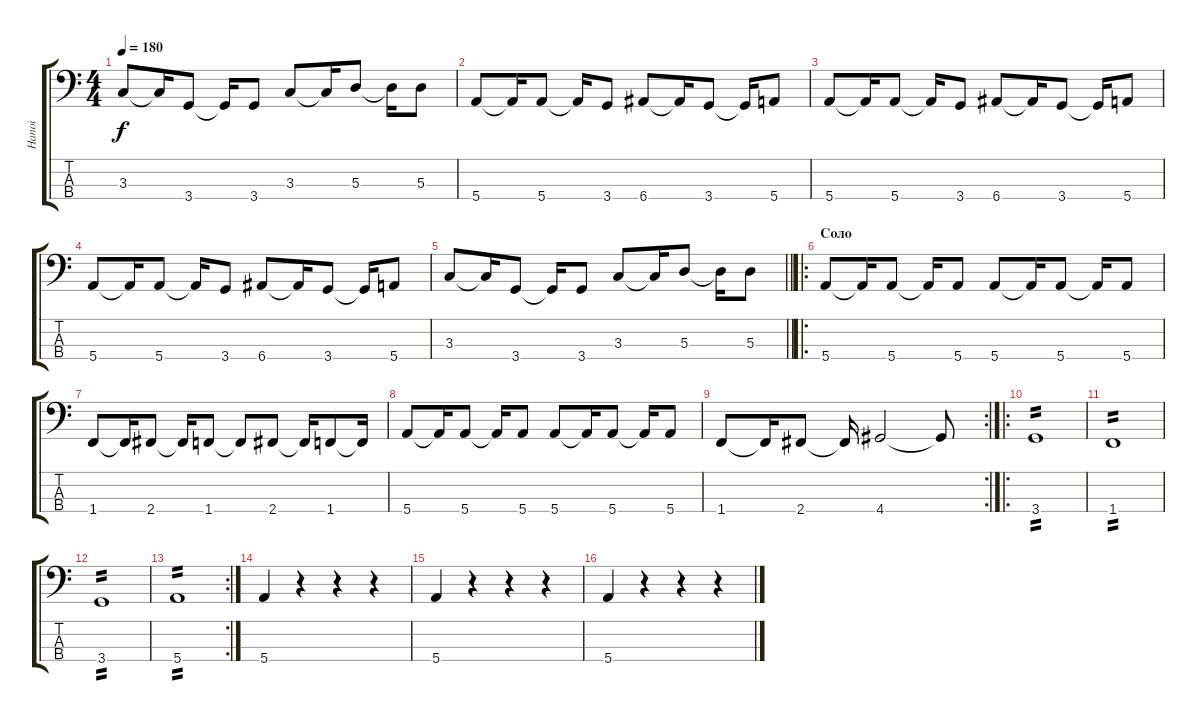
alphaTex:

\track ("Hanoi" "Hanoi") {instrument electricbassfinger}
\staff {score tabs}
\tuning (G2 D2 A1 E1) {hide}
\ts (4 4)
\tempo 180
\clef f4
\ks c
3.3.8{dy f} 3.3{t}.16 3.4.8 3.4{t}.16 3.4.8 3.3.8 3.3{t}.16 5.3.8 5.3{t}.16 5.3.8 |
5.4.8 5.4{t}.16 5.4.8 5.4{t}.16 3.4.8 6.4.8 6.4{t}.16 3.4.8 3.4{t}.16 5.4.8 |
5.4.8 5.4{t}.16 5.4.8 5.4{t}.16 3.4.8 6.4.8 6.4{t}.16 3.4.8 3.4{t}.16 5.4.8 |
5.4.8 5.4{t}.16 5.4.8 5.4{t}.16 3.4.8 6.4.8 6.4{t}.16 3.4.8 3.4{t}.16 5.4.8 |
\barLineRight lightlight
3.3.8 3.3{t}.16 3.4.8 3.4{t}.16 3.4.8 3.3.8 3.3{t}.16 5.3.8 5.3{t}.16 5.3.8 |
\ro
\section ("" "Соло")
5.4.8 5.4{t}.16 5.4.8 5.4{t}.16 5.4.8 5.4.8 5.4{t}.16 5.4.8 5.4{t}.16 5.4.8 |
1.4.8 1.4{t}.16 2.4.8 2.4{t}.16 1.4.8 1.4{t}.8 2.4.8 2.4{t}.16 1.4.8 1.4{t}.16 |
5.4.8 5.4{t}.16 5.4.8 5.4{t}.16 5.4.8 5.4.8 5.4{t}.16 5.4.8 5.4{t}.16 5.4.8 |
\rc 2
1.4.8 1.4{t}.16 2.4.8 2.4{t}.16 4.4.2 4.4{t}.8 |
\ro
3.4.1{tp 2} |
1.4.1{tp 2} |
3.4.1{tp 2} |
\rc 2
5.4.1{tp 2} |
5.4.4 r.4 r.4 r.4 |
5.4.4 r.4 r.4 r.4 |
5.4.4 r.4 r.4 r.4
